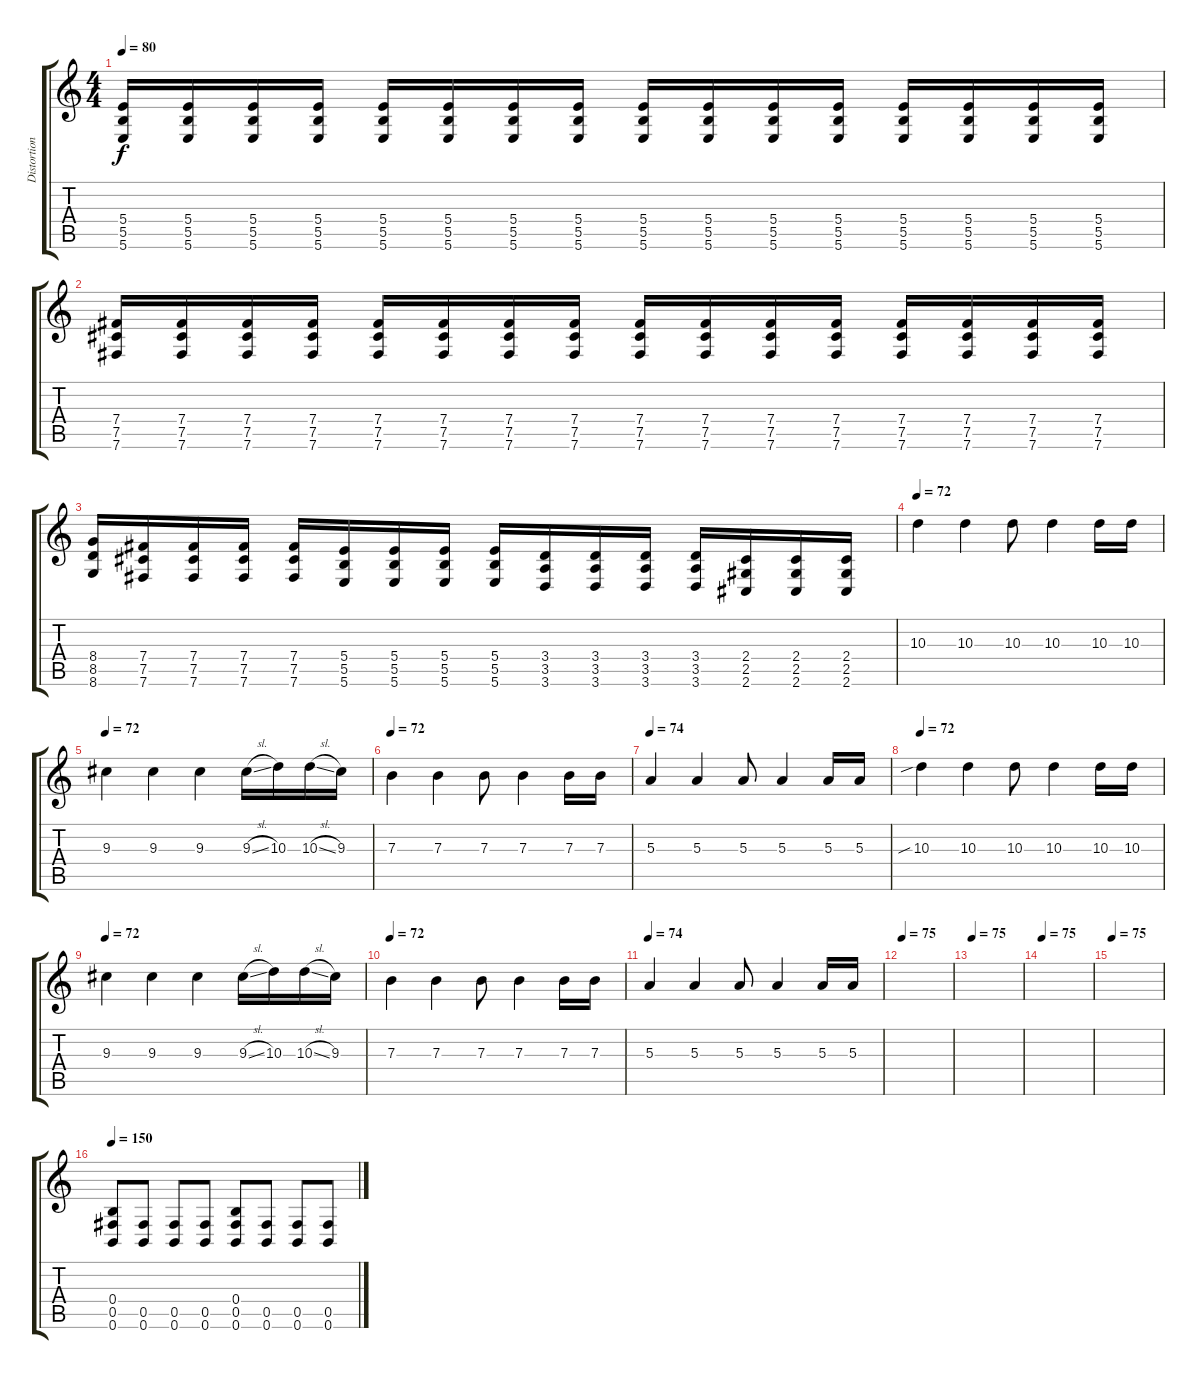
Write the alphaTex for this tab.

\track ("Distortion guitar (Robb Flynn)" "Distortion") {instrument distortionguitar}
\staff {score tabs}
\tuning (Db4 Ab3 E3 B2 Gb2 B1) {hide}
\ts (4 4)
\tempo 80
\clef g2
\ks c
(5.4 5.5 5.6).16{dy f} (5.4 5.5 5.6).16 (5.4 5.5 5.6).16 (5.4 5.5 5.6).16 (5.4 5.5 5.6).16 (5.4 5.5 5.6).16 (5.4 5.5 5.6).16 (5.4 5.5 5.6).16 (5.4 5.5 5.6).16 (5.4 5.5 5.6).16 (5.4 5.5 5.6).16 (5.4 5.5 5.6).16 (5.4 5.5 5.6).16 (5.4 5.5 5.6).16 (5.4 5.5 5.6).16 (5.4 5.5 5.6).16 |
(7.4 7.5 7.6).16 (7.4 7.5 7.6).16 (7.4 7.5 7.6).16 (7.4 7.5 7.6).16 (7.4 7.5 7.6).16 (7.4 7.5 7.6).16 (7.4 7.5 7.6).16 (7.4 7.5 7.6).16 (7.4 7.5 7.6).16 (7.4 7.5 7.6).16 (7.4 7.5 7.6).16 (7.4 7.5 7.6).16 (7.4 7.5 7.6).16 (7.4 7.5 7.6).16 (7.4 7.5 7.6).16 (7.4 7.5 7.6).16 |
(8.4 8.5 8.6).16{volume 12} (7.4 7.5 7.6).16 (7.4 7.5 7.6).16 (7.4 7.5 7.6).16 (7.4 7.5 7.6).16 (5.4 5.5 5.6).16 (5.4 5.5 5.6).16 (5.4 5.5 5.6).16 (5.4 5.5 5.6).16 (3.4 3.5 3.6).16 (3.4 3.5 3.6).16 (3.4 3.5 3.6).16 (3.4 3.5 3.6).16 (2.4 2.5 2.6).16 (2.4 2.5 2.6).16 (2.4 2.5 2.6).16 |
\tempo 72
10.3.4{volume 13} 10.3.4 10.3.8 10.3.4 10.3.16 10.3.16 |
\tempo 72
9.3.4 9.3.4 9.3.4 9.3{sl}.16 10.3.16 10.3{sl}.16 9.3.16 |
\tempo 72
7.3.4 7.3.4 7.3.8 7.3.4 7.3.16 7.3.16 |
\tempo 74
5.3.4 5.3.4 5.3.8 5.3.4 5.3.16 5.3.16 |
\tempo 72
10.3{sib}.4 10.3.4 10.3.8 10.3.4 10.3.16 10.3.16 |
\tempo 72
9.3.4 9.3.4 9.3.4 9.3{sl}.16 10.3.16 10.3{sl}.16 9.3.16 |
\tempo 72
7.3.4 7.3.4 7.3.8 7.3.4 7.3.16 7.3.16 |
\tempo 74
5.3.4 5.3.4 5.3.8 5.3.4 5.3.16 5.3.16 |
\tempo 75
|
\tempo 75
|
\tempo 75
|
\tempo 75
|
\tempo 150
(0.4 0.5 0.6).8 (0.5 0.6).8 (0.5 0.6).8 (0.5 0.6).8 (0.4 0.5 0.6).8 (0.5 0.6).8 (0.5 0.6).8 (0.5 0.6).8
